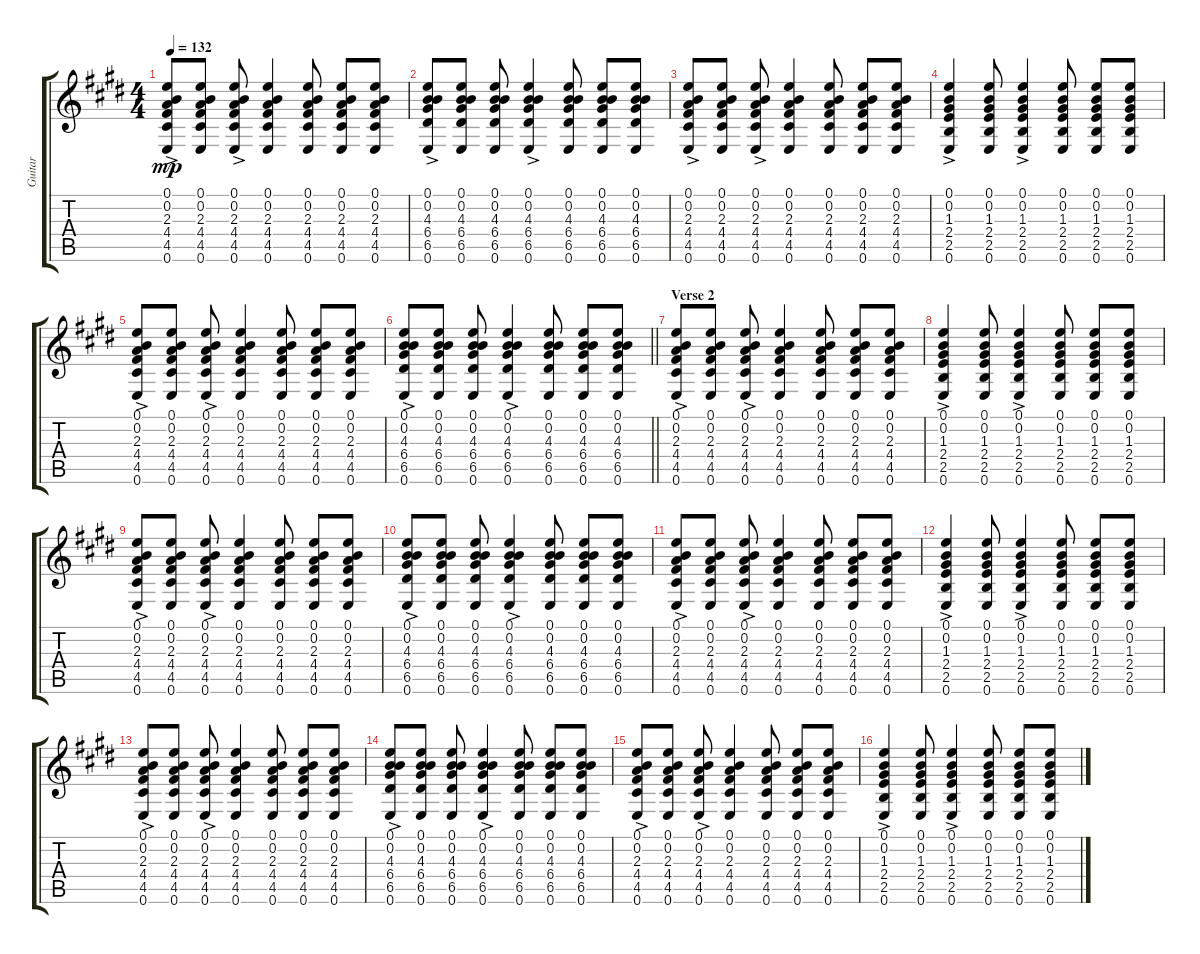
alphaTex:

\track ("Guitar" "Guitar") {instrument acousticguitarsteel}
\staff {score tabs}
\tuning (E4 B3 G3 D3 A2 E2) {hide}
\ts (4 4)
\tempo 132
\clef g2
\ks e
(0.1{ac} 0.2{ac} 2.3{ac} 4.4{ac} 4.5{ac} 0.6).8{dy mp} (0.1 0.2 2.3 4.4 4.5 0.6).8 (0.1{ac} 0.2{ac} 2.3{ac} 4.4{ac} 4.5{ac} 0.6).8 (0.1 0.2 2.3 4.4 4.5 0.6).4 (0.1 0.2 2.3 4.4 4.5 0.6).8 (0.1 0.2 2.3 4.4 4.5 0.6).8 (0.1 0.2 2.3 4.4 4.5 0.6).8 |
(0.1{ac} 0.2{ac} 4.3{ac} 6.4{ac} 6.5{ac} 0.6).8 (0.1 0.2 4.3 6.4 6.5 0.6).8 (0.1 0.2 4.3 6.4 6.5 0.6).8 (0.1{ac} 0.2{ac} 4.3{ac} 6.4{ac} 6.5{ac} 0.6).4 (0.1 0.2 4.3 6.4 6.5 0.6).8 (0.1 0.2 4.3 6.4 6.5 0.6).8 (0.1 0.2 4.3 6.4 6.5 0.6).8 |
(0.1{ac} 0.2{ac} 2.3{ac} 4.4{ac} 4.5{ac} 0.6).8 (0.1 0.2 2.3 4.4 4.5 0.6).8 (0.1{ac} 0.2{ac} 2.3{ac} 4.4{ac} 4.5{ac} 0.6).8 (0.1 0.2 2.3 4.4 4.5 0.6).4 (0.1 0.2 2.3 4.4 4.5 0.6).8 (0.1 0.2 2.3 4.4 4.5 0.6).8 (0.1 0.2 2.3 4.4 4.5 0.6).8 |
(0.1{ac} 0.2{ac} 1.3{ac} 2.4{ac} 2.5{ac} 0.6).4 (0.1 0.2 1.3 2.4 2.5 0.6).8 (0.1{ac} 0.2{ac} 1.3{ac} 2.4{ac} 2.5{ac} 0.6).4 (0.1 0.2 1.3 2.4 2.5 0.6).8 (0.1 0.2 1.3 2.4 2.5 0.6).8 (0.1 0.2 1.3 2.4 2.5 0.6).8 |
(0.1{ac} 0.2{ac} 2.3{ac} 4.4{ac} 4.5{ac} 0.6).8 (0.1 0.2 2.3 4.4 4.5 0.6).8 (0.1{ac} 0.2{ac} 2.3{ac} 4.4{ac} 4.5{ac} 0.6).8 (0.1 0.2 2.3 4.4 4.5 0.6).4 (0.1 0.2 2.3 4.4 4.5 0.6).8 (0.1 0.2 2.3 4.4 4.5 0.6).8 (0.1 0.2 2.3 4.4 4.5 0.6).8 |
\barLineRight lightlight
(0.1{ac} 0.2{ac} 4.3{ac} 6.4{ac} 6.5{ac} 0.6).8 (0.1 0.2 4.3 6.4 6.5 0.6).8 (0.1 0.2 4.3 6.4 6.5 0.6).8 (0.1{ac} 0.2{ac} 4.3{ac} 6.4{ac} 6.5{ac} 0.6).4 (0.1 0.2 4.3 6.4 6.5 0.6).8 (0.1 0.2 4.3 6.4 6.5 0.6).8 (0.1 0.2 4.3 6.4 6.5 0.6).8 |
\section ("" "Verse 2")
(0.1{ac} 0.2{ac} 2.3{ac} 4.4{ac} 4.5{ac} 0.6).8 (0.1 0.2 2.3 4.4 4.5 0.6).8 (0.1{ac} 0.2{ac} 2.3{ac} 4.4{ac} 4.5{ac} 0.6).8 (0.1 0.2 2.3 4.4 4.5 0.6).4 (0.1 0.2 2.3 4.4 4.5 0.6).8 (0.1 0.2 2.3 4.4 4.5 0.6).8 (0.1 0.2 2.3 4.4 4.5 0.6).8 |
(0.1{ac} 0.2{ac} 1.3{ac} 2.4{ac} 2.5{ac} 0.6).4 (0.1 0.2 1.3 2.4 2.5 0.6).8 (0.1{ac} 0.2{ac} 1.3{ac} 2.4{ac} 2.5{ac} 0.6).4 (0.1 0.2 1.3 2.4 2.5 0.6).8 (0.1 0.2 1.3 2.4 2.5 0.6).8 (0.1 0.2 1.3 2.4 2.5 0.6).8 |
(0.1{ac} 0.2{ac} 2.3{ac} 4.4{ac} 4.5{ac} 0.6).8 (0.1 0.2 2.3 4.4 4.5 0.6).8 (0.1{ac} 0.2{ac} 2.3{ac} 4.4{ac} 4.5{ac} 0.6).8 (0.1 0.2 2.3 4.4 4.5 0.6).4 (0.1 0.2 2.3 4.4 4.5 0.6).8 (0.1 0.2 2.3 4.4 4.5 0.6).8 (0.1 0.2 2.3 4.4 4.5 0.6).8 |
(0.1{ac} 0.2{ac} 4.3{ac} 6.4{ac} 6.5{ac} 0.6).8 (0.1 0.2 4.3 6.4 6.5 0.6).8 (0.1 0.2 4.3 6.4 6.5 0.6).8 (0.1{ac} 0.2{ac} 4.3{ac} 6.4{ac} 6.5{ac} 0.6).4 (0.1 0.2 4.3 6.4 6.5 0.6).8 (0.1 0.2 4.3 6.4 6.5 0.6).8 (0.1 0.2 4.3 6.4 6.5 0.6).8 |
(0.1{ac} 0.2{ac} 2.3{ac} 4.4{ac} 4.5{ac} 0.6).8 (0.1 0.2 2.3 4.4 4.5 0.6).8 (0.1{ac} 0.2{ac} 2.3{ac} 4.4{ac} 4.5{ac} 0.6).8 (0.1 0.2 2.3 4.4 4.5 0.6).4 (0.1 0.2 2.3 4.4 4.5 0.6).8 (0.1 0.2 2.3 4.4 4.5 0.6).8 (0.1 0.2 2.3 4.4 4.5 0.6).8 |
(0.1{ac} 0.2{ac} 1.3{ac} 2.4{ac} 2.5{ac} 0.6).4 (0.1 0.2 1.3 2.4 2.5 0.6).8 (0.1{ac} 0.2{ac} 1.3{ac} 2.4{ac} 2.5{ac} 0.6).4 (0.1 0.2 1.3 2.4 2.5 0.6).8 (0.1 0.2 1.3 2.4 2.5 0.6).8 (0.1 0.2 1.3 2.4 2.5 0.6).8 |
(0.1{ac} 0.2{ac} 2.3{ac} 4.4{ac} 4.5{ac} 0.6).8 (0.1 0.2 2.3 4.4 4.5 0.6).8 (0.1{ac} 0.2{ac} 2.3{ac} 4.4{ac} 4.5{ac} 0.6).8 (0.1 0.2 2.3 4.4 4.5 0.6).4 (0.1 0.2 2.3 4.4 4.5 0.6).8 (0.1 0.2 2.3 4.4 4.5 0.6).8 (0.1 0.2 2.3 4.4 4.5 0.6).8 |
(0.1{ac} 0.2{ac} 4.3{ac} 6.4{ac} 6.5{ac} 0.6).8 (0.1 0.2 4.3 6.4 6.5 0.6).8 (0.1 0.2 4.3 6.4 6.5 0.6).8 (0.1{ac} 0.2{ac} 4.3{ac} 6.4{ac} 6.5{ac} 0.6).4 (0.1 0.2 4.3 6.4 6.5 0.6).8 (0.1 0.2 4.3 6.4 6.5 0.6).8 (0.1 0.2 4.3 6.4 6.5 0.6).8 |
(0.1{ac} 0.2{ac} 2.3{ac} 4.4{ac} 4.5{ac} 0.6).8 (0.1 0.2 2.3 4.4 4.5 0.6).8 (0.1{ac} 0.2{ac} 2.3{ac} 4.4{ac} 4.5{ac} 0.6).8 (0.1 0.2 2.3 4.4 4.5 0.6).4 (0.1 0.2 2.3 4.4 4.5 0.6).8 (0.1 0.2 2.3 4.4 4.5 0.6).8 (0.1 0.2 2.3 4.4 4.5 0.6).8 |
(0.1{ac} 0.2{ac} 1.3{ac} 2.4{ac} 2.5{ac} 0.6).4 (0.1 0.2 1.3 2.4 2.5 0.6).8 (0.1{ac} 0.2{ac} 1.3{ac} 2.4{ac} 2.5{ac} 0.6).4 (0.1 0.2 1.3 2.4 2.5 0.6).8 (0.1 0.2 1.3 2.4 2.5 0.6).8 (0.1 0.2 1.3 2.4 2.5 0.6).8
